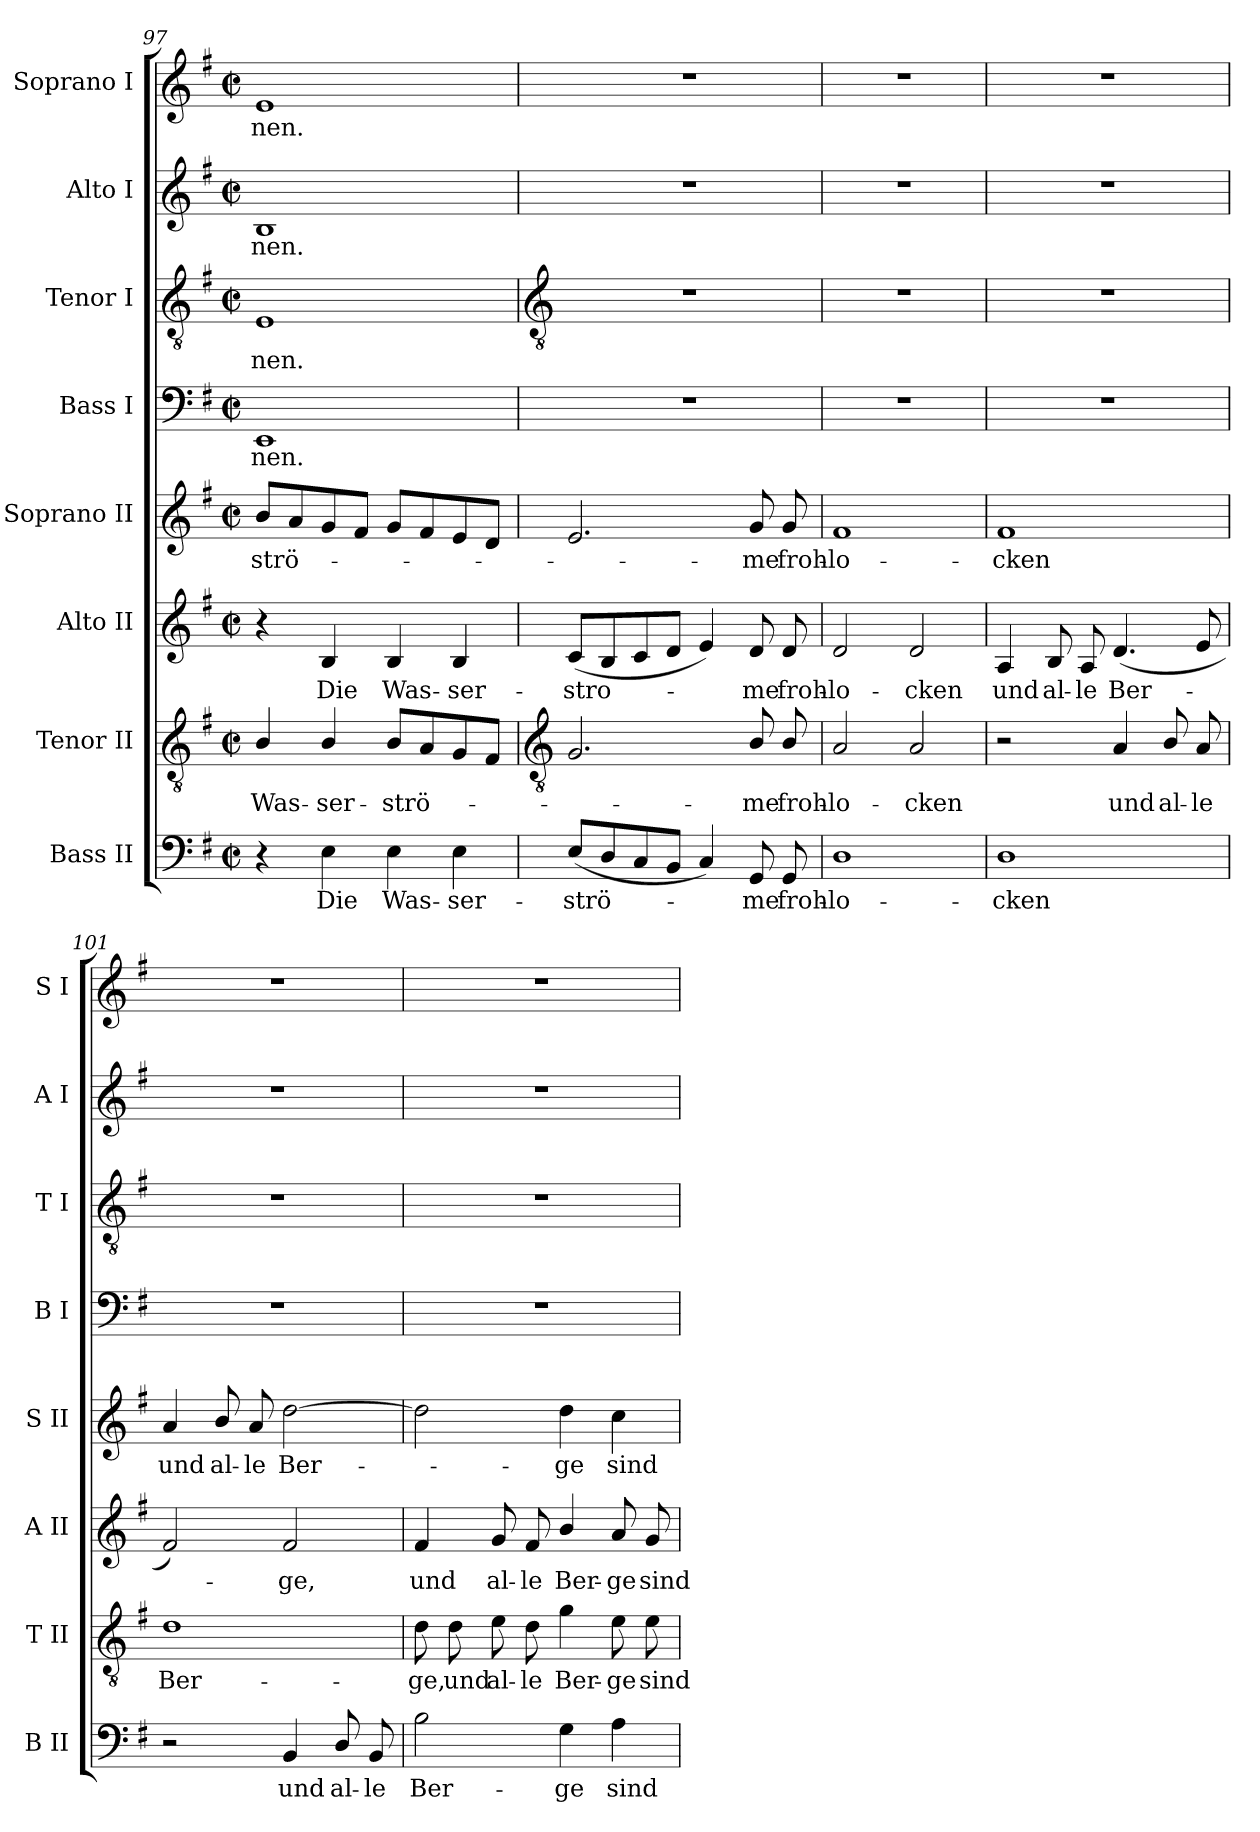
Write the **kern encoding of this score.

**kern	**text	**kern	**text	**kern	**text	**kern	**text	**kern	**text	**kern	**text	**kern	**text	**kern	**text
*part8	*part8	*part7	*part7	*part6	*part6	*part5	*part5	*part4	*part4	*part3	*part3	*part2	*part2	*part1	*part1
*staff8	*staff8	*staff7	*staff7	*staff6	*staff6	*staff5	*staff5	*staff4	*staff4	*staff3	*staff3	*staff2	*staff2	*staff1	*staff1
*I"Bass II	*	*I"Tenor II	*	*I"Alto II	*	*I"Soprano II	*	*I"Bass I	*	*I"Tenor I	*	*I"Alto I	*	*I"Soprano I	*
*I'B II	*	*I'T II	*	*I'A II	*	*I'S II	*	*I'B I	*	*I'T I	*	*I'A I	*	*I'S I	*
*clefF4	*	*clefGv2	*	*clefG2	*	*clefG2	*	*clefF4	*	*clefGv2	*	*clefG2	*	*clefG2	*
*k[f#]	*	*k[f#]	*	*k[f#]	*	*k[f#]	*	*k[f#]	*	*k[f#]	*	*k[f#]	*	*k[f#]	*
*G:	*	*G:	*	*G:	*	*G:	*	*G:	*	*G:	*	*G:	*	*G:	*
*M2/2	*	*M2/2	*	*M2/2	*	*M2/2	*	*M2/2	*	*M2/2	*	*M2/2	*	*M2/2	*
*met(c|)	*	*met(c|)	*	*met(c|)	*	*met(c|)	*	*met(c|)	*	*met(c|)	*	*met(c|)	*	*met(c|)	*
=97	=97	=97	=97	=97	=97	=97	=97	=97	=97	=97	=97	=97	=97	=97	=97
!	!	!	!LO:LY:b	!	!	!	!LO:LY:b	!	!LO:LY:b	!	!LO:LY:b	!	!LO:LY:b	!	!LO:LY:b
4r	.	4B/	Was-	4r	.	8bL	-strö-	1EE	nen.	1E	-nen.	1B	nen.	1e	nen.
.	.	.	.	.	.	8a	.	.	.	.	.	.	.	.	.
!	!LO:LY:b	!	!LO:LY:b	!	!LO:LY:b	!	!	!	!	!	!	!	!	!	!
4E	Die	4B/	-ser-	4B	Die	8g	.	.	.	.	.	.	.	.	.
.	.	.	.	.	.	8f#J	.	.	.	.	.	.	.	.	.
!	!LO:LY:b	!	!LO:LY:b	!	!LO:LY:b	!	!	!	!	!	!	!	!	!	!
4E	Was-	8BL	-strö-	4B	Was-	8gL	.	.	.	.	.	.	.	.	.
.	.	8A	.	.	.	8f#	.	.	.	.	.	.	.	.	.
!	!LO:LY:b	!	!	!	!LO:LY:b	!	!	!	!	!	!	!	!	!	!
4E	-ser-	8G	.	4B	-ser-	8e	.	.	.	.	.	.	.	.	.
.	.	8F#J	.	.	.	8dJ	.	.	.	.	.	.	.	.	.
!!LO:LB:g=z
=98	=98	=98	=98	=98	=98	=98	=98	=98	=98	=98	=98	=98	=98	=98	=98
*	*	*clefGv2	*	*	*	*	*	*	*	*clefGv2	*	*	*	*	*
!	!LO:LY:b	!	!	!	!LO:LY:b	!	!	!	!	!	!	!	!	!	!
(<8EL	-strö-	2.G	.	(<8cL	-stro-	2.e	.	1r	.	1r	.	1r	.	1r	.
8D	.	.	.	8B	.	.	.	.	.	.	.	.	.	.	.
8C	.	.	.	8c	.	.	.	.	.	.	.	.	.	.	.
8BBJ	.	.	.	8dJ	.	.	.	.	.	.	.	.	.	.	.
4C)	.	.	.	4e)	.	.	.	.	.	.	.	.	.	.	.
!	!LO:LY:b	!	!LO:LY:b	!	!LO:LY:b	!	!LO:LY:b	!	!	!	!	!	!	!	!
8GG	me	8B/	me	8d	me	8g	me	.	.	.	.	.	.	.	.
!	!LO:LY:b	!	!LO:LY:b	!	!LO:LY:b	!	!LO:LY:b	!	!	!	!	!	!	!	!
8GG	froh-	8B/	froh-	8d	froh-	8g	froh-	.	.	.	.	.	.	.	.
=99	=99	=99	=99	=99	=99	=99	=99	=99	=99	=99	=99	=99	=99	=99	=99
!	!LO:LY:b	!	!LO:LY:b	!	!LO:LY:b	!	!LO:LY:b	!	!	!	!	!	!	!	!
1D	-lo-	2A	-lo-	2d	-lo-	1f#	-lo-	1r	.	1r	.	1r	.	1r	.
!	!	!	!LO:LY:b	!	!LO:LY:b	!	!	!	!	!	!	!	!	!	!
.	.	2A	-cken	2d	-cken	.	.	.	.	.	.	.	.	.	.
=100	=100	=100	=100	=100	=100	=100	=100	=100	=100	=100	=100	=100	=100	=100	=100
!	!LO:LY:b	!	!	!	!LO:LY:b	!	!LO:LY:b	!	!	!	!	!	!	!	!
1D	-cken	2r	.	4A	und	1f#	-cken	1r	.	1r	.	1r	.	1r	.
!	!	!	!	!	!LO:LY:b	!	!	!	!	!	!	!	!	!	!
.	.	.	.	8B	al-	.	.	.	.	.	.	.	.	.	.
!	!	!	!	!	!LO:LY:b	!	!	!	!	!	!	!	!	!	!
.	.	.	.	8A	-le	.	.	.	.	.	.	.	.	.	.
!	!	!	!LO:LY:b	!	!LO:LY:b	!	!	!	!	!	!	!	!	!	!
.	.	4A	und	(<4.d	Ber-	.	.	.	.	.	.	.	.	.	.
!	!	!	!LO:LY:b	!	!	!	!	!	!	!	!	!	!	!	!
.	.	8B/	al-	.	.	.	.	.	.	.	.	.	.	.	.
!	!	!	!LO:LY:b	!	!	!	!	!	!	!	!	!	!	!	!
.	.	8A	-le	8e	.	.	.	.	.	.	.	.	.	.	.
=101	=101	=101	=101	=101	=101	=101	=101	=101	=101	=101	=101	=101	=101	=101	=101
!	!	!	!LO:LY:b	!	!	!	!LO:LY:b	!	!	!	!	!	!	!	!
2r	.	1d	Ber-	2f#)	.	4a	und	1r	.	1r	.	1r	.	1r	.
!	!	!	!	!	!	!	!LO:LY:b	!	!	!	!	!	!	!	!
.	.	.	.	.	.	8b/	al-	.	.	.	.	.	.	.	.
!	!	!	!	!	!	!	!LO:LY:b	!	!	!	!	!	!	!	!
.	.	.	.	.	.	8a	-le	.	.	.	.	.	.	.	.
!	!LO:LY:b	!	!	!	!LO:LY:b	!	!LO:LY:b	!	!	!	!	!	!	!	!
4BB	und	.	.	2f#	ge,	[2dd	Ber-	.	.	.	.	.	.	.	.
!	!LO:LY:b	!	!	!	!	!	!	!	!	!	!	!	!	!	!
8D/	al-	.	.	.	.	.	.	.	.	.	.	.	.	.	.
!	!LO:LY:b	!	!	!	!	!	!	!	!	!	!	!	!	!	!
8BB	-le	.	.	.	.	.	.	.	.	.	.	.	.	.	.
=102	=102	=102	=102	=102	=102	=102	=102	=102	=102	=102	=102	=102	=102	=102	=102
!	!LO:LY:b	!	!LO:LY:b	!	!LO:LY:b	!	!	!	!	!	!	!	!	!	!
2B	Ber-	8d	-ge,	4f#	und	2dd]	.	1r	.	1r	.	1r	.	1r	.
!	!	!	!LO:LY:b	!	!	!	!	!	!	!	!	!	!	!	!
.	.	8d	und	.	.	.	.	.	.	.	.	.	.	.	.
!	!	!	!LO:LY:b	!	!LO:LY:b	!	!	!	!	!	!	!	!	!	!
.	.	8e	al-	8g	al-	.	.	.	.	.	.	.	.	.	.
!	!	!	!LO:LY:b	!	!LO:LY:b	!	!	!	!	!	!	!	!	!	!
.	.	8d	-le	8f#	-le	.	.	.	.	.	.	.	.	.	.
!	!LO:LY:b	!	!LO:LY:b	!	!LO:LY:b	!	!LO:LY:b	!	!	!	!	!	!	!	!
4G	-ge	4g	Ber-	4b/	Ber-	4dd	ge	.	.	.	.	.	.	.	.
!	!LO:LY:b	!	!LO:LY:b	!	!LO:LY:b	!	!LO:LY:b	!	!	!	!	!	!	!	!
4A	sind	8e	-ge	8a	-ge	4cc	sind	.	.	.	.	.	.	.	.
!	!	!	!LO:LY:b	!	!LO:LY:b	!	!	!	!	!	!	!	!	!	!
.	.	8e	sind	8g	sind	.	.	.	.	.	.	.	.	.	.
=	=	=	=	=	=	=	=	=	=	=	=	=	=	=	=
*-	*-	*-	*-	*-	*-	*-	*-	*-	*-	*-	*-	*-	*-	*-	*-
